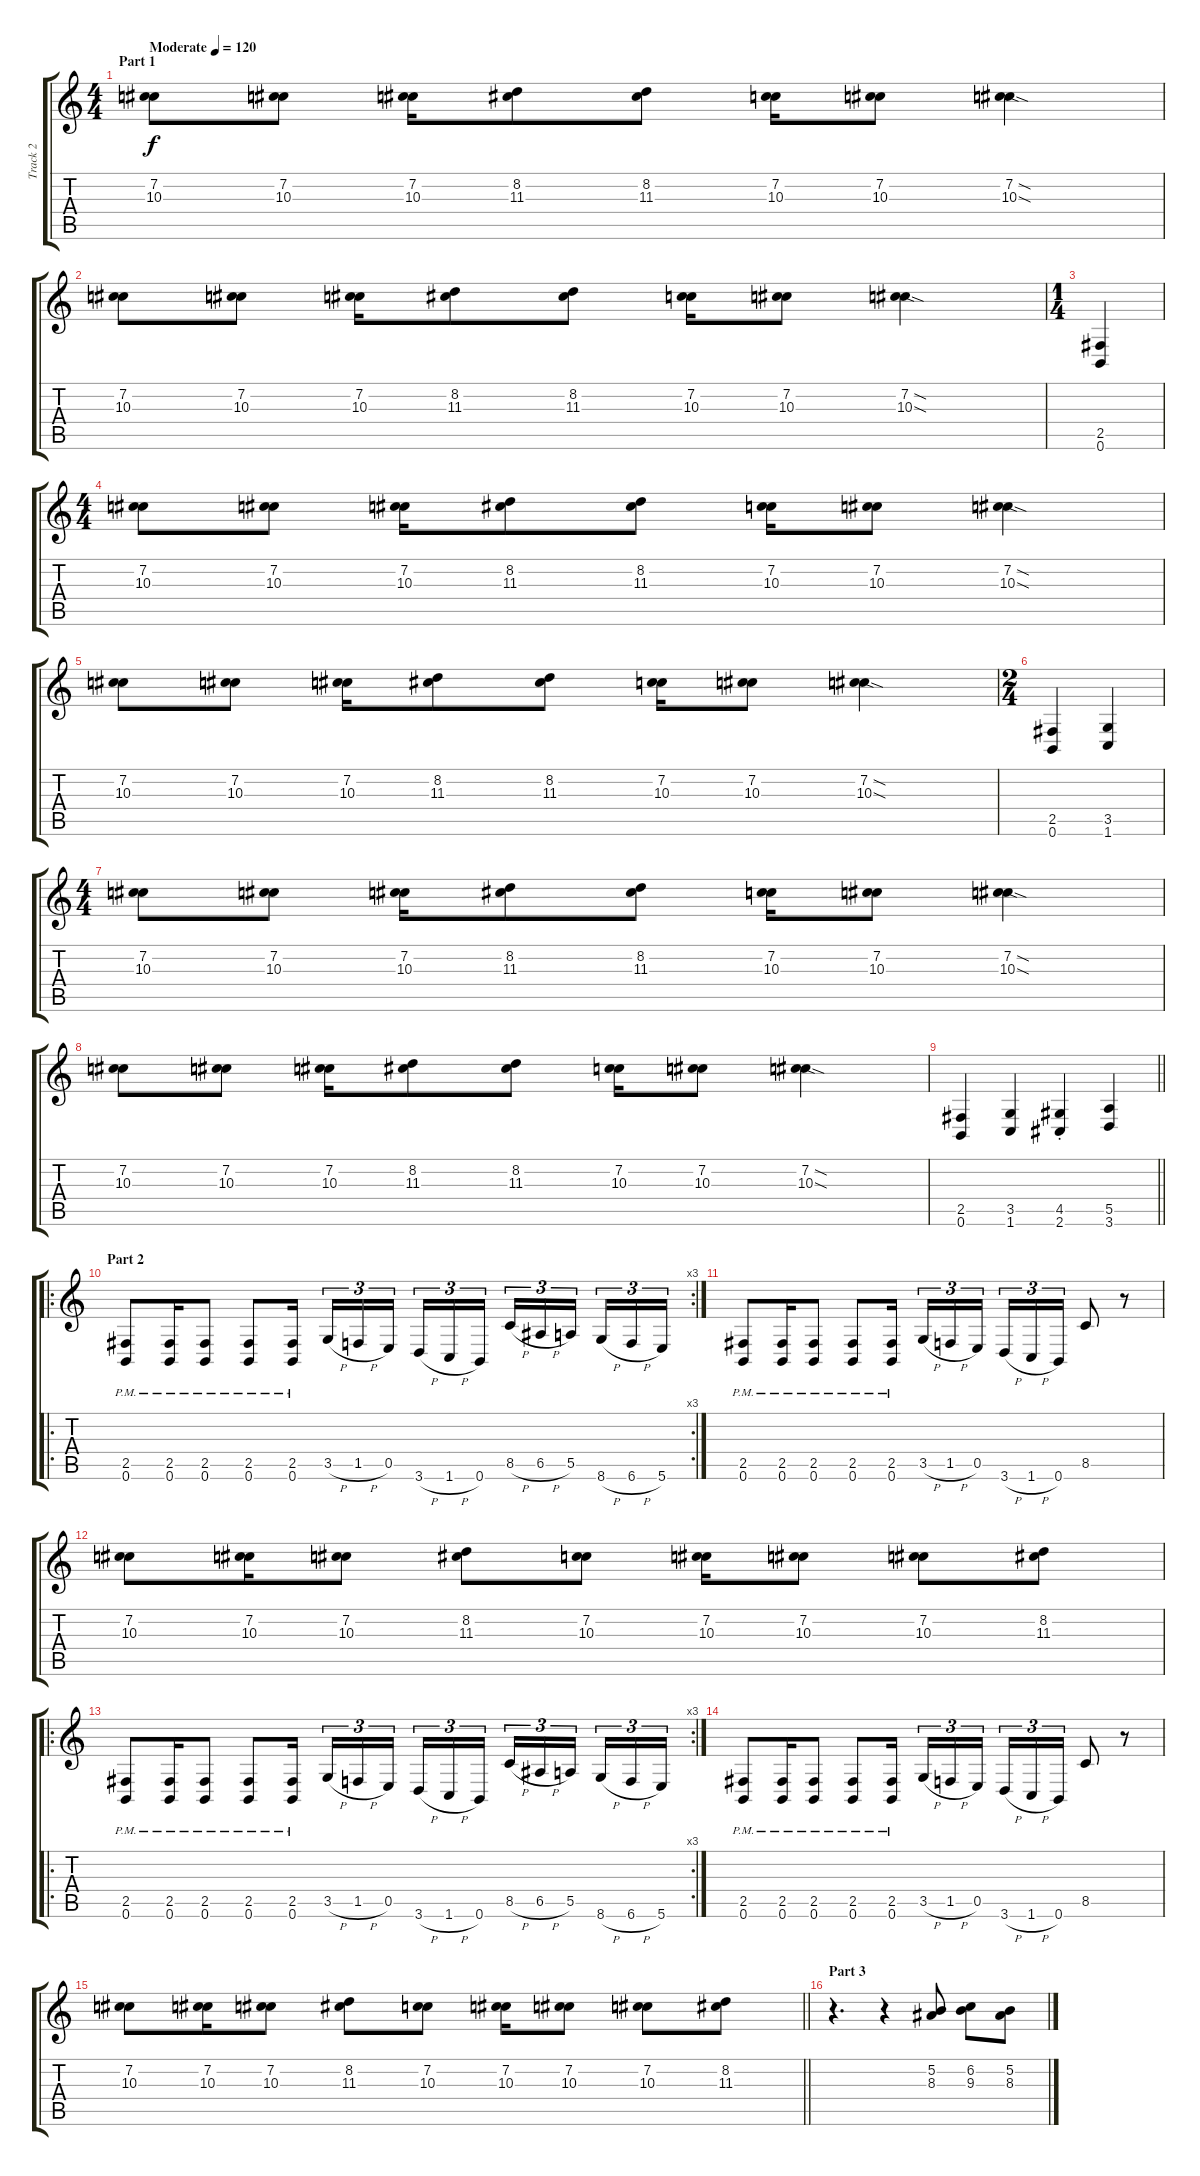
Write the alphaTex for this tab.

\track ("Track 2" "Track 2") {instrument distortionguitar}
\staff {score tabs}
\tuning (B3 Gb3 D3 A2 E2 B1) {hide}
\ts (4 4)
\section ("" "Part 1")
\tempo (120 "Moderate")
\clef g2
\ks c
(7.2 10.3).8{dy f instrument distortionguitar} (7.2 10.3).8 (7.2 10.3).16 (8.2 11.3).8 (8.2 11.3).8 (7.2 10.3).16 (7.2 10.3).8 (7.2{sod} 10.3{sod}).4 |
(7.2 10.3).8 (7.2 10.3).8 (7.2 10.3).16 (8.2 11.3).8 (8.2 11.3).8 (7.2 10.3).16 (7.2 10.3).8 (7.2{sod} 10.3{sod}).4 |
\ts (1 4)
(2.5 0.6).4 |
\ts (4 4)
(7.2 10.3).8 (7.2 10.3).8 (7.2 10.3).16 (8.2 11.3).8 (8.2 11.3).8 (7.2 10.3).16 (7.2 10.3).8 (7.2{sod} 10.3{sod}).4 |
(7.2 10.3).8 (7.2 10.3).8 (7.2 10.3).16 (8.2 11.3).8 (8.2 11.3).8 (7.2 10.3).16 (7.2 10.3).8 (7.2{sod} 10.3{sod}).4 |
\ts (2 4)
(2.5 0.6).4 (3.5 1.6).4 |
\ts (4 4)
(7.2 10.3).8 (7.2 10.3).8 (7.2 10.3).16 (8.2 11.3).8 (8.2 11.3).8 (7.2 10.3).16 (7.2 10.3).8 (7.2{sod} 10.3{sod}).4 |
(7.2 10.3).8 (7.2 10.3).8 (7.2 10.3).16 (8.2 11.3).8 (8.2 11.3).8 (7.2 10.3).16 (7.2 10.3).8 (7.2{sod} 10.3{sod}).4 |
\barLineRight lightlight
(2.5 0.6).4 (3.5 1.6).4 (4.5{st} 2.6{st}).4 (5.5 3.6).4 |
\ro
\rc 3
\section ("" "Part 2")
(2.5{pm} 0.6{pm}).8 (2.5{pm} 0.6{pm}).16 (2.5{pm} 0.6{pm}).8 (2.5{pm} 0.6{pm}).8 (2.5{pm} 0.6{pm}).16 3.5{h}.16{tu (3 2)} 1.5{h}.16{tu (3 2)} 0.5.16{tu (3 2) beam splitsecondary} 3.6{h}.16{tu (3 2)} 1.6{h}.16{tu (3 2)} 0.6.16{tu (3 2)} 8.5{h}.16{tu (3 2)} 6.5{h}.16{tu (3 2)} 5.5.16{tu (3 2) beam splitsecondary} 8.6{h}.16{tu (3 2)} 6.6{h}.16{tu (3 2)} 5.6.16{tu (3 2)} |
(2.5{pm} 0.6{pm}).8 (2.5{pm} 0.6{pm}).16 (2.5{pm} 0.6{pm}).8 (2.5{pm} 0.6{pm}).8 (2.5{pm} 0.6{pm}).16 3.5{h}.16{tu (3 2)} 1.5{h}.16{tu (3 2)} 0.5.16{tu (3 2) beam splitsecondary} 3.6{h}.16{tu (3 2)} 1.6{h}.16{tu (3 2)} 0.6.16{tu (3 2)} 8.5.8 r.8 |
(7.2 10.3).8 (7.2 10.3).16 (7.2 10.3).8 (8.2 11.3).8 (7.2 10.3).8 (7.2 10.3).16 (7.2 10.3).8 (7.2 10.3).8 (8.2 11.3).8 |
\ro
\rc 3
(2.5{pm} 0.6{pm}).8 (2.5{pm} 0.6{pm}).16 (2.5{pm} 0.6{pm}).8 (2.5{pm} 0.6{pm}).8 (2.5{pm} 0.6{pm}).16 3.5{h}.16{tu (3 2)} 1.5{h}.16{tu (3 2)} 0.5.16{tu (3 2) beam splitsecondary} 3.6{h}.16{tu (3 2)} 1.6{h}.16{tu (3 2)} 0.6.16{tu (3 2)} 8.5{h}.16{tu (3 2)} 6.5{h}.16{tu (3 2)} 5.5.16{tu (3 2) beam splitsecondary} 8.6{h}.16{tu (3 2)} 6.6{h}.16{tu (3 2)} 5.6.16{tu (3 2)} |
(2.5{pm} 0.6{pm}).8 (2.5{pm} 0.6{pm}).16 (2.5{pm} 0.6{pm}).8 (2.5{pm} 0.6{pm}).8 (2.5{pm} 0.6{pm}).16 3.5{h}.16{tu (3 2)} 1.5{h}.16{tu (3 2)} 0.5.16{tu (3 2) beam splitsecondary} 3.6{h}.16{tu (3 2)} 1.6{h}.16{tu (3 2)} 0.6.16{tu (3 2)} 8.5.8 r.8 |
\barLineRight lightlight
(7.2 10.3).8 (7.2 10.3).16 (7.2 10.3).8 (8.2 11.3).8 (7.2 10.3).8 (7.2 10.3).16 (7.2 10.3).8 (7.2 10.3).8 (8.2 11.3).8 |
\section ("" "Part 3")
r.4{d} r.4 (5.2 8.3).8 (6.2 9.3).8 (5.2 8.3).8
